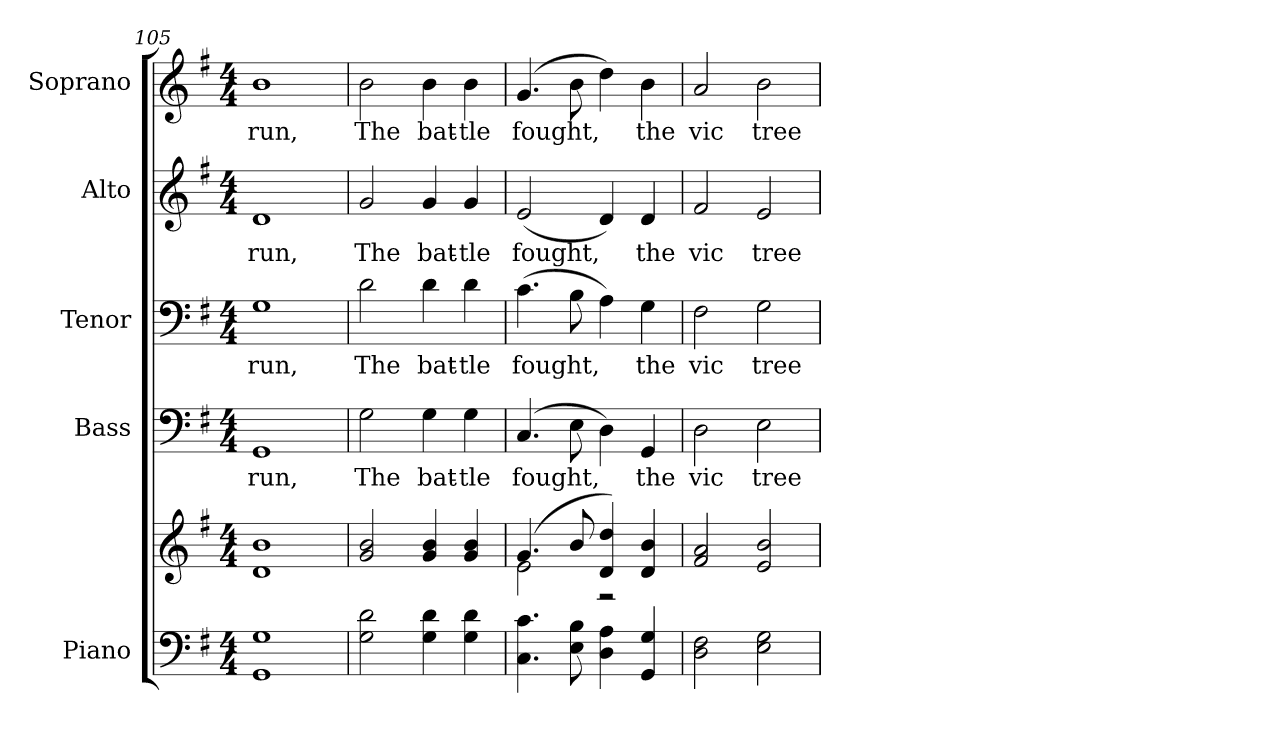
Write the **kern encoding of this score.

**kern	**kern	**kern	**text	**kern	**text	**kern	**text	**kern	**text
*part5	*part5	*part4	*part4	*part3	*part3	*part2	*part2	*part1	*part1
*staff6	*staff5	*staff4	*staff4	*staff3	*staff3	*staff2	*staff2	*staff1	*staff1
*I"Piano	*	*I"Bass	*	*I"Tenor	*	*I"Alto	*	*I"Soprano	*
*I'Pno.	*	*I'B.	*	*I'T.	*	*I'A.	*	*I'S.	*
!!LO:PB:g=z
*clefF4	*clefG2	*clefF4	*	*clefF4	*	*clefG2	*	*clefG2	*
*k[f#]	*k[f#]	*k[f#]	*	*k[f#]	*	*k[f#]	*	*k[f#]	*
*G:	*G:	*G:	*	*G:	*	*G:	*	*G:	*
*M4/4	*M4/4	*M4/4	*	*M4/4	*	*M4/4	*	*M4/4	*
=105	=105	=105	=105	=105	=105	=105	=105	=105	=105
!	!	!	!LO:LY:b:color=#000000	!	!	!	!	!	!
!	!	!	!	!	!LO:LY:b:color=#000000	!	!	!	!
!	!	!	!	!	!	!	!LO:LY:b:color=#000000	!	!
!	!	!	!	!	!	!	!	!	!LO:LY:b:color=#000000
1GGi 1Gi	1di 1bi	1GGi	run,	1Gi	run,	1di	run,	1bi	run,
=106	=106	=106	=106	=106	=106	=106	=106	=106	=106
!	!	!	!LO:LY:b:color=#000000	!	!	!	!	!	!
!	!	!	!	!	!LO:LY:b:color=#000000	!	!	!	!
!	!	!	!	!	!	!	!LO:LY:b:color=#000000	!	!
!	!	!	!	!	!	!	!	!	!LO:LY:b:color=#000000
2Gi\ 2di	2gi/ 2bi	2Gi\	The	2di\	The	2gi/	The	2bi\	The
!	!	!	!LO:LY:b:color=#000000	!	!	!	!	!	!
!	!	!	!	!	!LO:LY:b:color=#000000	!	!	!	!
!	!	!	!	!	!	!	!LO:LY:b:color=#000000	!	!
!	!	!	!	!	!	!	!	!	!LO:LY:b:color=#000000
4Gi\ 4di	4gi/ 4bi	4Gi\	bat-	4di\	bat-	4gi/	bat-	4bi\	bat-
!	!	!	!LO:LY:b:color=#000000	!	!	!	!	!	!
!	!	!	!	!	!LO:LY:b:color=#000000	!	!	!	!
!	!	!	!	!	!	!	!LO:LY:b:color=#000000	!	!
!	!	!	!	!	!	!	!	!	!LO:LY:b:color=#000000
4Gi\ 4di	4gi/ 4bi	4Gi\	-tle	4di\	-tle	4gi/	-tle	4bi\	-tle
!!LO:PB:g=z
=107	=107	=107	=107	=107	=107	=107	=107	=107	=107
*	*^	*	*	*	*	*	*	*	*
!	!	!	!	!LO:LY:b:color=#000000	!	!	!	!	!	!
!	!	!	!	!	!	!LO:LY:b:color=#000000	!	!	!	!
!	!	!	!	!	!	!	!	!LO:LY:b:color=#000000	!	!
!	!	!	!	!	!	!	!	!	!	!LO:LY:b:color=#000000
4.Ci\ 4.ci	(4.gi/	2ei\	(4.Ci/	fought,	(4.ci\	fought,	(2ei/	fought,	(4.gi/	fought,
8Ei\ 8Bi	8bi/	.	8Ei\	.	8Bi\	.	.	.	8bi\	.
4Di\ 4Ai	4di/ 4ddi)	2r	4Di\)	.	4Ai\)	.	4di/)	.	4ddi\)	.
!	!	!	!	!LO:LY:b:color=#000000	!	!	!	!	!	!
!	!	!	!	!	!	!LO:LY:b:color=#000000	!	!	!	!
!	!	!	!	!	!	!	!	!LO:LY:b:color=#000000	!	!
!	!	!	!	!	!	!	!	!	!	!LO:LY:b:color=#000000
4GGi/ 4Gi	4di/ 4bi	.	4GGi/	the	4Gi\	the	4di/	the	4bi\	the
*	*v	*v	*	*	*	*	*	*	*	*
=108	=108	=108	=108	=108	=108	=108	=108	=108	=108
!	!	!	!LO:LY:b:color=#000000	!	!	!	!	!	!
!	!	!	!	!	!LO:LY:b:color=#000000	!	!	!	!
!	!	!	!	!	!	!	!LO:LY:b:color=#000000	!	!
!	!	!	!	!	!	!	!	!	!LO:LY:b:color=#000000
2Di\ 2F#i	2f#i/ 2ai	2Di\	vic	2F#i\	vic	2f#i/	vic	2ai/	vic
!	!	!	!LO:LY:b:color=#000000	!	!	!	!	!	!
!	!	!	!	!	!LO:LY:b:color=#000000	!	!	!	!
!	!	!	!	!	!	!	!LO:LY:b:color=#000000	!	!
!	!	!	!	!	!	!	!	!	!LO:LY:b:color=#000000
2Ei\ 2Gi	2ei/ 2bi	2Ei\	tree	2Gi\	tree	2ei/	tree	2bi\	tree
=	=	=	=	=	=	=	=	=	=
*-	*-	*-	*-	*-	*-	*-	*-	*-	*-
